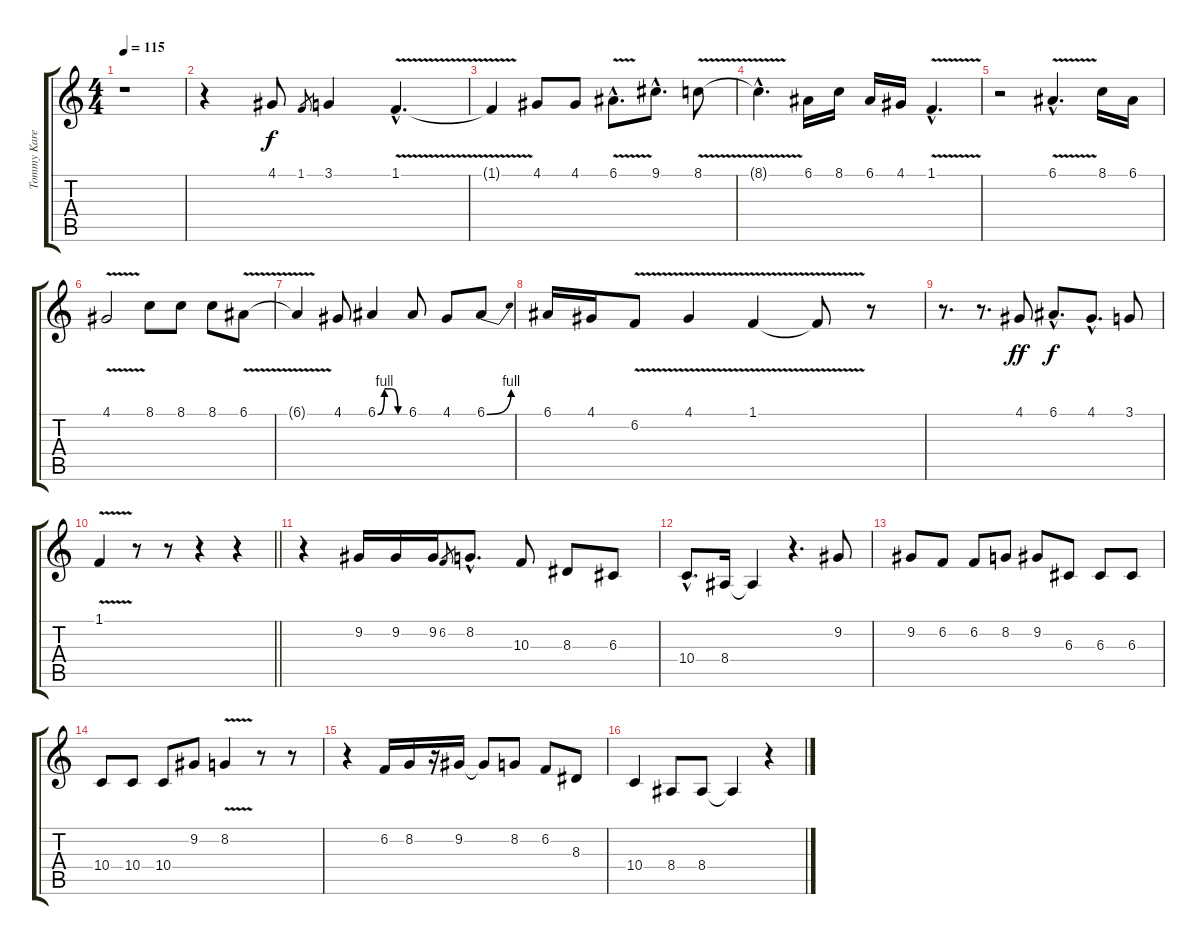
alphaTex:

\track ("Tommy Karevik" "Tommy Kare") {instrument tuba}
\staff {score tabs}
\tuning (E4 B3 G3 D3 A2 E2) {hide}
\ts (4 4)
\tempo 115
\clef g2
\ks c
r.1{dy f} |
r.4 4.1.8 1.1.8{gr} 3.1.4 1.1{v hac}.4{d} |
1.1{t}.4 4.1.8 4.1.8 6.1{v hac}.8{d} 9.1{hac}.8{d} 8.1{v}.8 |
8.1{hac t}.4{d} 6.1.16 8.1.16 6.1.16 4.1.16 1.1{v hac}.4{d} |
r.2 6.1{v hac}.4{d} 8.1.16 6.1.16 |
4.1{v}.2 8.1.8 8.1.8 8.1.8 6.1{v}.8 |
6.1{t}.4 4.1.8 6.1{be (custom 0 0 15 4 30 4 45 0 60 0)}.4 6.1.8 4.1.8 6.1{be (bend 0 0 60 4)}.8 |
6.1.16 4.1.16 6.2{v}.8 4.1{v}.4 1.1{v}.4 1.1{t}.8 r.8 |
r.8{d} r.8{d} 4.1.8{dy ff} 6.1{hac}.8{d dy f} 4.1{hac}.8{d} 3.1.8 |
\barLineRight lightlight
1.1{v}.4 r.8 r.8 r.4 r.4 |
r.4 9.2.16 9.2.16 9.2.16 6.2.8{gr} 8.2{hac}.8{d} 10.3.8 8.3.8 6.3.8 |
10.4{hac}.8{d} 8.4.16 8.4{t}.4 r.4{d} 9.2.8 |
9.2.8 6.2.8 6.2.8 8.2.8 9.2.8 6.3.8 6.3.8 6.3.8 |
10.4.8 10.4.8 10.4.8 9.2.8 8.2{v}.4 r.8 r.8 |
r.4 6.2.16 8.2.16 r.16 9.2.16 9.2{t}.8 8.2.8 6.2.8 8.3.8 |
10.4.4 8.4.8 8.4.8 8.4{t}.4 r.4
